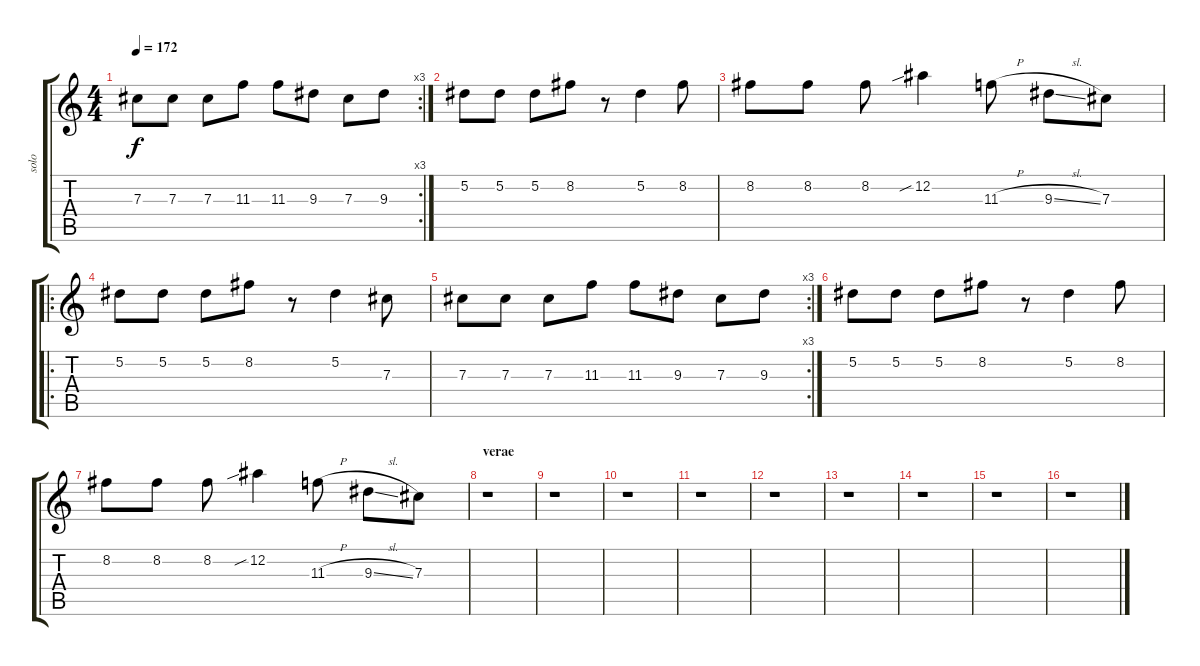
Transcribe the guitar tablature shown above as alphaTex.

\track ("solo" "solo") {instrument overdrivenguitar}
\staff {score tabs}
\tuning (Eb4 Bb3 Gb3 Db3 Ab2 Eb2) {hide}
\rc 3
\ts (4 4)
\tempo 172
\clef g2
\ks c
7.3.8{dy f} 7.3.8 7.3.8 11.3.8 11.3.8 9.3.8 7.3.8 9.3.8 |
5.2.8 5.2.8 5.2.8 8.2.8 r.8 5.2.4 8.2.8 |
8.2.8 8.2.8 8.2.8 12.2{sib}.4 11.3{h}.8 9.3{sl}.8 7.3.8 |
\ro
5.2.8 5.2.8 5.2.8 8.2.8 r.8 5.2.4 7.3.8 |
\rc 3
7.3.8 7.3.8 7.3.8 11.3.8 11.3.8 9.3.8 7.3.8 9.3.8 |
5.2.8 5.2.8 5.2.8 8.2.8 r.8 5.2.4 8.2.8 |
8.2.8 8.2.8 8.2.8 12.2{sib}.4 11.3{h}.8 9.3{sl}.8 7.3.8 |
\section ("" "verae")
r.1 |
r.1 |
r.1 |
r.1 |
r.1 |
r.1 |
r.1 |
r.1 |
r.1
